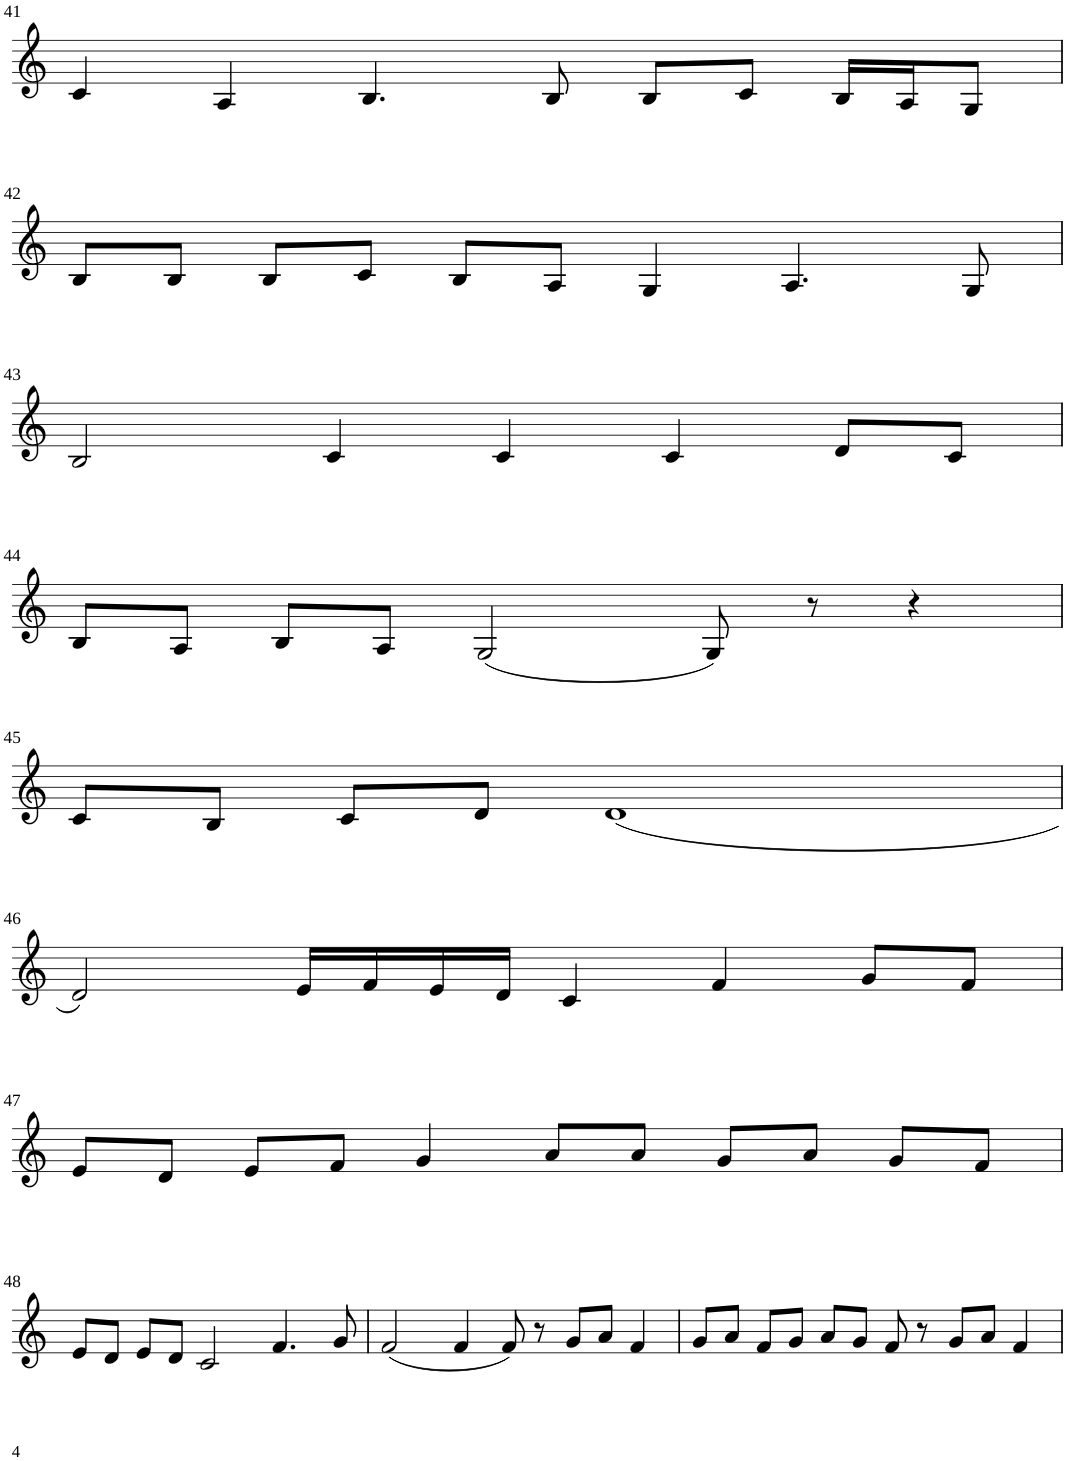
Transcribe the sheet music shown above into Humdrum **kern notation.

**kern
*part1
*staff1
*I"Violin
!!LO:PB:g=z
*clefG2
*k[]
*M6/4
=41
4c/
4A/
4.B/
8B/
8B/L
8c/J
16B/LL
16A/J
8G/J
!!LO:LB:g=z
=42
8B/L
8B/J
8B/L
8c/J
8B/L
8A/J
4G/
4.A/
8G/
!!LO:LB:g=z
=43
2B/
4c/
4c/
4c/
8d/L
8c/J
!!LO:LB:g=z
=44
8B/L
8A/J
8B/L
8A/J
(2G/
8G/)
8r
4r
!!LO:LB:g=z
=45
8c/L
8B/J
8c/L
8d/J
(1d
!!LO:LB:g=z
=46
2d/)
16e/LL
16f/
16e/
16d/JJ
4c/
4f/
8g/L
8f/J
!!LO:LB:g=z
=47
8e/L
8d/J
8e/L
8f/J
4g/
8a/L
8a/J
8g/L
8a/J
8g/L
8f/J
!!LO:LB:g=z
=48
8e/L
8d/J
8e/L
8d/J
2c/
4.f/
8g/
=49
(2f/
4f/
8f/)
8r
8g/L
8a/J
4f/
=50
8g/L
8a/J
8f/L
8g/J
8a/L
8g/J
8f/
8r
8g/L
8a/J
4f/
=
*-
